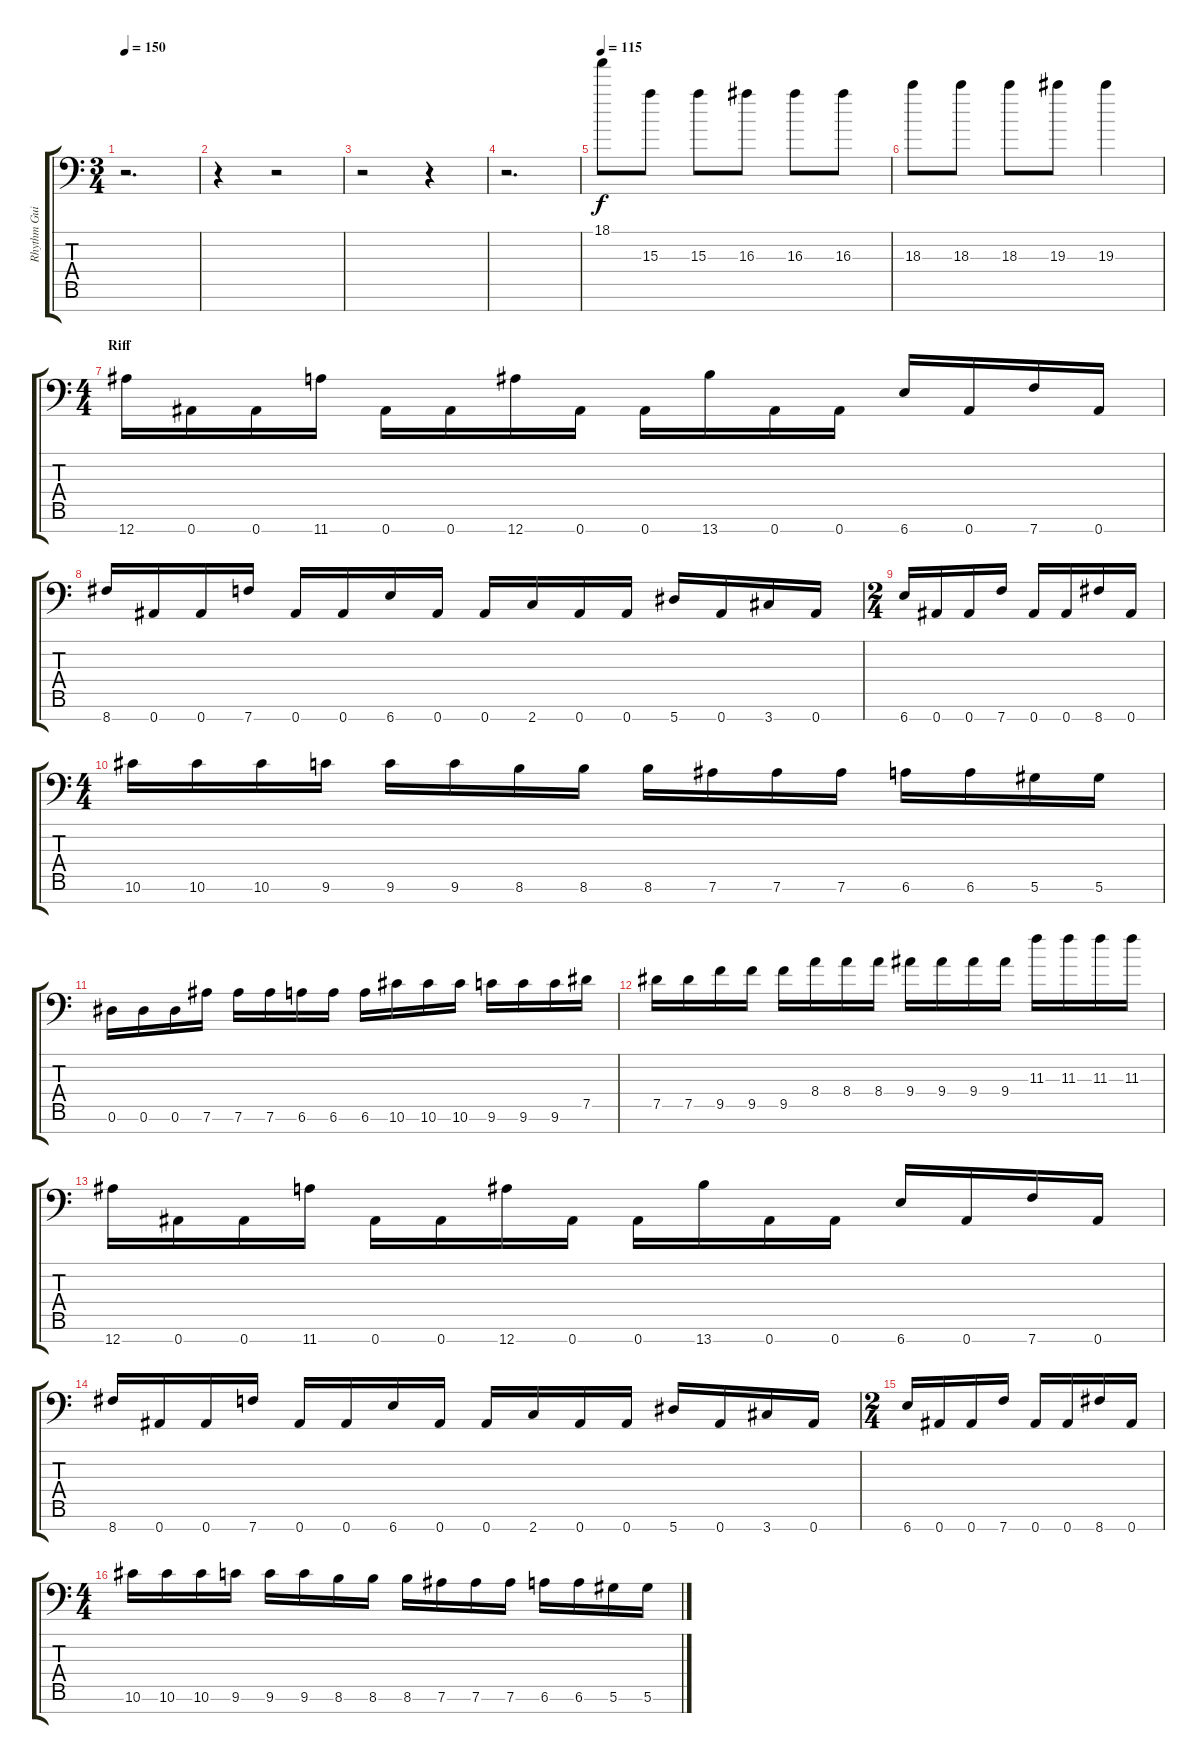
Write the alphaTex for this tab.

\track ("Rhythm Guitar Right" "Rhythm Gui") {instrument distortionguitar}
\staff {score tabs}
\tuning (Eb4 Bb3 Gb3 Db3 Ab2 Eb2 Bb1) {hide}
\ts (3 4)
\tempo 150
\clef f4
\ks c
r.2{d dy f} |
r.4 r.2 |
r.2 r.4 |
r.2{d} |
\tempo 115
18.1.8 15.3.8 15.3.8 16.3.8 16.3.8 16.3.8 |
18.3.8 18.3.8 18.3.8 19.3.8 19.3.4 |
\ts (4 4)
\section ("" "Riff")
12.7.16 0.7.16 0.7.16 11.7.16 0.7.16 0.7.16 12.7.16 0.7.16 0.7.16 13.7.16 0.7.16 0.7.16 6.7.16 0.7.16 7.7.16 0.7.16 |
8.7.16 0.7.16 0.7.16 7.7.16 0.7.16 0.7.16 6.7.16 0.7.16 0.7.16 2.7.16 0.7.16 0.7.16 5.7.16 0.7.16 3.7.16 0.7.16 |
\ts (2 4)
6.7.16 0.7.16 0.7.16 7.7.16 0.7.16 0.7.16 8.7.16 0.7.16 |
\ts (4 4)
10.6.16 10.6.16 10.6.16 9.6.16 9.6.16 9.6.16 8.6.16 8.6.16 8.6.16 7.6.16 7.6.16 7.6.16 6.6.16 6.6.16 5.6.16 5.6.16 |
0.6.16 0.6.16 0.6.16 7.6.16 7.6.16 7.6.16 6.6.16 6.6.16 6.6.16 10.6.16 10.6.16 10.6.16 9.6.16 9.6.16 9.6.16 7.5.16 |
7.5.16 7.5.16 9.5.16 9.5.16 9.5.16 8.4.16 8.4.16 8.4.16 9.4.16 9.4.16 9.4.16 9.4.16 11.3.16 11.3.16 11.3.16 11.3.16 |
12.7.16 0.7.16 0.7.16 11.7.16 0.7.16 0.7.16 12.7.16 0.7.16 0.7.16 13.7.16 0.7.16 0.7.16 6.7.16 0.7.16 7.7.16 0.7.16 |
8.7.16 0.7.16 0.7.16 7.7.16 0.7.16 0.7.16 6.7.16 0.7.16 0.7.16 2.7.16 0.7.16 0.7.16 5.7.16 0.7.16 3.7.16 0.7.16 |
\ts (2 4)
6.7.16 0.7.16 0.7.16 7.7.16 0.7.16 0.7.16 8.7.16 0.7.16 |
\ts (4 4)
10.6.16 10.6.16 10.6.16 9.6.16 9.6.16 9.6.16 8.6.16 8.6.16 8.6.16 7.6.16 7.6.16 7.6.16 6.6.16 6.6.16 5.6.16 5.6.16
